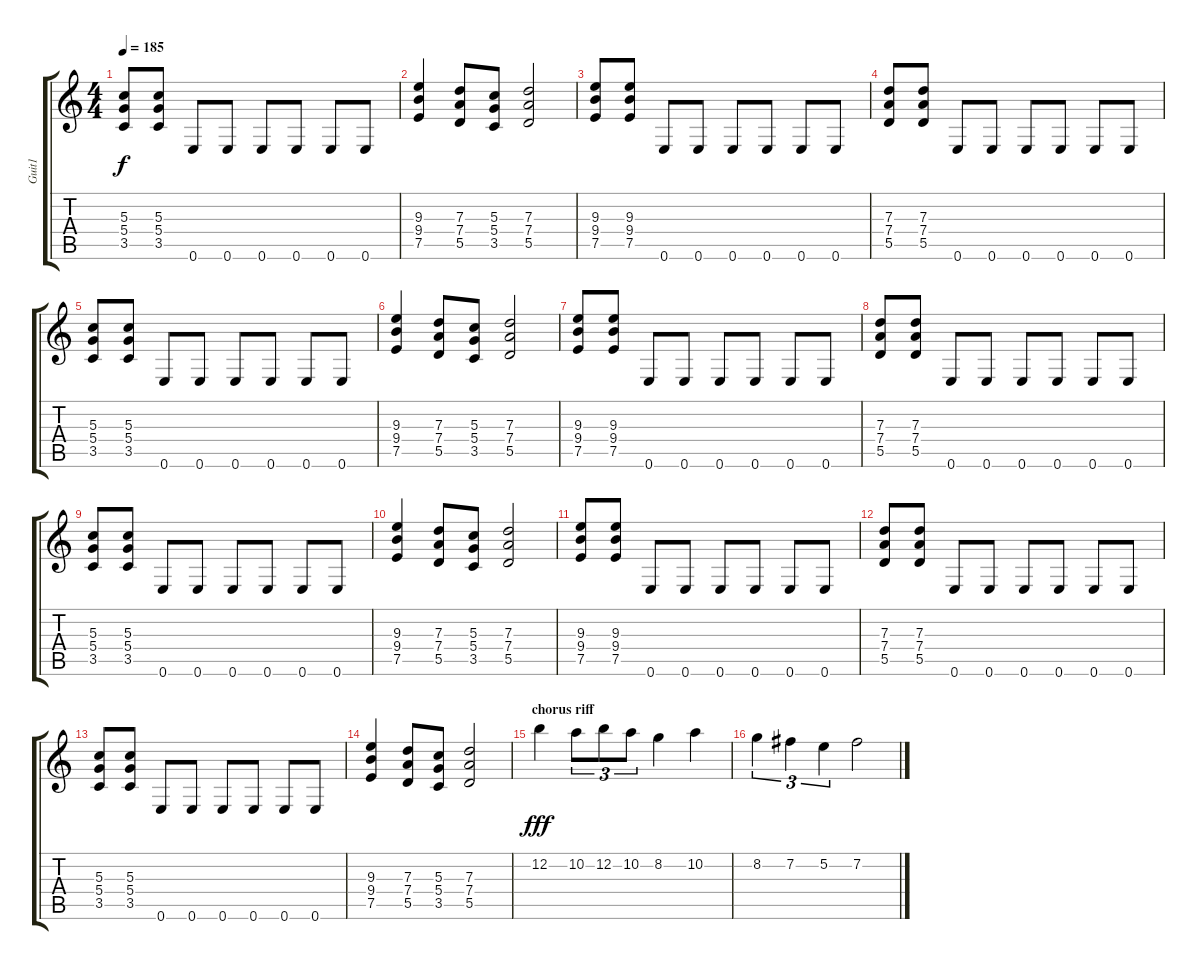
\track ("Guit1" "Guit1") {instrument overdrivenguitar}
\staff {score tabs}
\tuning (E4 B3 G3 D3 A2 E2) {hide}
\ts (4 4)
\tempo 185
\clef g2
\ks c
(5.3 5.4 3.5).8{dy f} (5.3 5.4 3.5).8 0.6.8 0.6.8 0.6.8 0.6.8 0.6.8 0.6.8 |
(9.3 9.4 7.5).4 (7.3 7.4 5.5).8 (5.3 5.4 3.5).8 (7.3 7.4 5.5).2 |
(9.3 9.4 7.5).8 (9.3 9.4 7.5).8 0.6.8 0.6.8 0.6.8 0.6.8 0.6.8 0.6.8 |
(7.3 7.4 5.5).8 (7.3 7.4 5.5).8 0.6.8 0.6.8 0.6.8 0.6.8 0.6.8 0.6.8 |
(5.3 5.4 3.5).8 (5.3 5.4 3.5).8 0.6.8 0.6.8 0.6.8 0.6.8 0.6.8 0.6.8 |
(9.3 9.4 7.5).4 (7.3 7.4 5.5).8 (5.3 5.4 3.5).8 (7.3 7.4 5.5).2 |
(9.3 9.4 7.5).8 (9.3 9.4 7.5).8 0.6.8 0.6.8 0.6.8 0.6.8 0.6.8 0.6.8 |
(7.3 7.4 5.5).8 (7.3 7.4 5.5).8 0.6.8 0.6.8 0.6.8 0.6.8 0.6.8 0.6.8 |
(5.3 5.4 3.5).8 (5.3 5.4 3.5).8 0.6.8 0.6.8 0.6.8 0.6.8 0.6.8 0.6.8 |
(9.3 9.4 7.5).4 (7.3 7.4 5.5).8 (5.3 5.4 3.5).8 (7.3 7.4 5.5).2 |
(9.3 9.4 7.5).8 (9.3 9.4 7.5).8 0.6.8 0.6.8 0.6.8 0.6.8 0.6.8 0.6.8 |
(7.3 7.4 5.5).8 (7.3 7.4 5.5).8 0.6.8 0.6.8 0.6.8 0.6.8 0.6.8 0.6.8 |
(5.3 5.4 3.5).8 (5.3 5.4 3.5).8 0.6.8 0.6.8 0.6.8 0.6.8 0.6.8 0.6.8 |
(9.3 9.4 7.5).4 (7.3 7.4 5.5).8 (5.3 5.4 3.5).8 (7.3 7.4 5.5).2 |
\section ("" "chorus riff")
12.2.4{dy fff} 10.2.8{tu (3 2)} 12.2.8{tu (3 2)} 10.2.8{tu (3 2)} 8.2.4 10.2.4 |
8.2.4{tu (3 2)} 7.2.4{tu (3 2)} 5.2.4{tu (3 2)} 7.2.2
